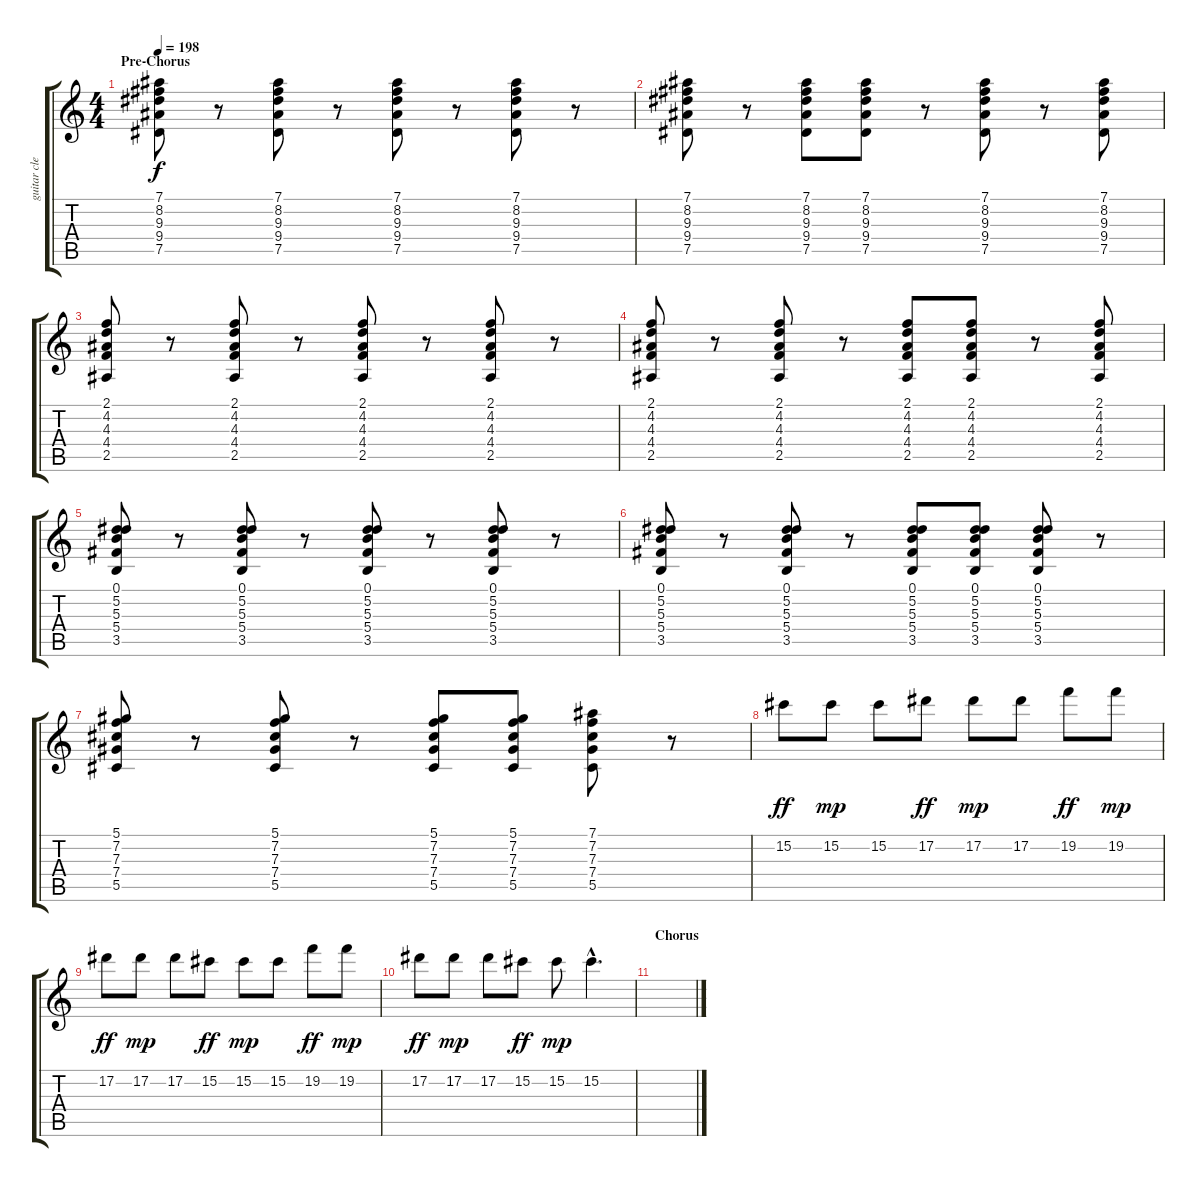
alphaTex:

\track ("guitar clean" "guitar cle") {instrument electricguitarclean}
\staff {score tabs}
\tuning (Eb4 Bb3 Gb3 Db3 Ab2 Eb2) {hide}
\ts (4 4)
\section ("" "Pre-Chorus")
\tempo 198
\clef g2
\ks c
(7.1 8.2 9.3 9.4 7.5).8{dy f} r.8 (7.1 8.2 9.3 9.4 7.5).8 r.8 (7.1 8.2 9.3 9.4 7.5).8 r.8 (7.1 8.2 9.3 9.4 7.5).8 r.8 |
(7.1 8.2 9.3 9.4 7.5).8 r.8 (7.1 8.2 9.3 9.4 7.5).8 (7.1 8.2 9.3 9.4 7.5).8 r.8 (7.1 8.2 9.3 9.4 7.5).8 r.8 (7.1 8.2 9.3 9.4 7.5).8 |
(2.1 4.2 4.3 4.4 2.5).8 r.8 (2.1 4.2 4.3 4.4 2.5).8 r.8 (2.1 4.2 4.3 4.4 2.5).8 r.8 (2.1 4.2 4.3 4.4 2.5).8 r.8 |
(2.1 4.2 4.3 4.4 2.5).8 r.8 (2.1 4.2 4.3 4.4 2.5).8 r.8 (2.1 4.2 4.3 4.4 2.5).8 (2.1 4.2 4.3 4.4 2.5).8 r.8 (2.1 4.2 4.3 4.4 2.5).8 |
(0.1 5.2 5.3 5.4 3.5).8 r.8 (0.1 5.2 5.3 5.4 3.5).8 r.8 (0.1 5.2 5.3 5.4 3.5).8 r.8 (0.1 5.2 5.3 5.4 3.5).8 r.8 |
(0.1 5.2 5.3 5.4 3.5).8 r.8 (0.1 5.2 5.3 5.4 3.5).8 r.8 (0.1 5.2 5.3 5.4 3.5).8 (0.1 5.2 5.3 5.4 3.5).8 (0.1 5.2 5.3 5.4 3.5).8 r.8 |
(5.1 7.2 7.3 7.4 5.5).8 r.8 (5.1 7.2 7.3 7.4 5.5).8 r.8 (5.1 7.2 7.3 7.4 5.5).8 (5.1 7.2 7.3 7.4 5.5).8 (7.1 7.2 7.3 7.4 5.5).8 r.8 |
15.2.8{dy ff} 15.2.8{dy mp} 15.2.8 17.2.8{dy ff} 17.2.8{dy mp} 17.2.8 19.2.8{dy ff} 19.2.8{dy mp} |
17.2.8{dy ff} 17.2.8{dy mp} 17.2.8 15.2.8{dy ff} 15.2.8{dy mp} 15.2.8 19.2.8{dy ff} 19.2.8{dy mp} |
17.2.8{dy ff} 17.2.8{dy mp} 17.2.8 15.2.8{dy ff} 15.2.8{dy mp} 15.2{hac}.4{d} |
\section ("" "Chorus")
